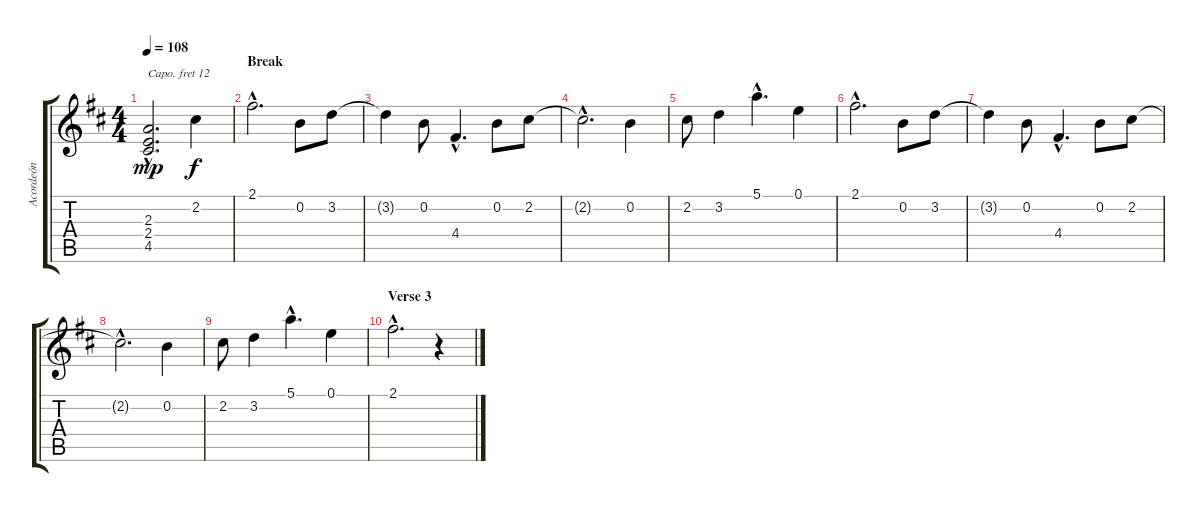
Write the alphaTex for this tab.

\track ("Acordeón" "Acordeón") {instrument accordion}
\staff {score tabs}
\capo 12
\tuning (E4 B3 G3 D3 A2 E2) {hide}
\ts (4 4)
\tempo 108
\clef g2
\ks bminor
(2.3{hac} 2.4{hac} 4.5{hac}).2{d dy mp} 2.2.4{dy f} |
\section ("" "Break")
2.1{hac}.2{d} 0.2.8 3.2.8 |
3.2{t}.4 0.2.8 4.4{hac}.4{d} 0.2.8 2.2.8 |
2.2{hac t}.2{d} 0.2.4 |
2.2.8 3.2.4 5.1{hac}.4{d} 0.1.4 |
2.1{hac}.2{d} 0.2.8 3.2.8 |
3.2{t}.4 0.2.8 4.4{hac}.4{d} 0.2.8 2.2.8 |
2.2{hac t}.2{d} 0.2.4 |
2.2.8 3.2.4 5.1{hac}.4{d} 0.1.4 |
\section ("" "Verse 3")
2.1{hac}.2{d} r.4
